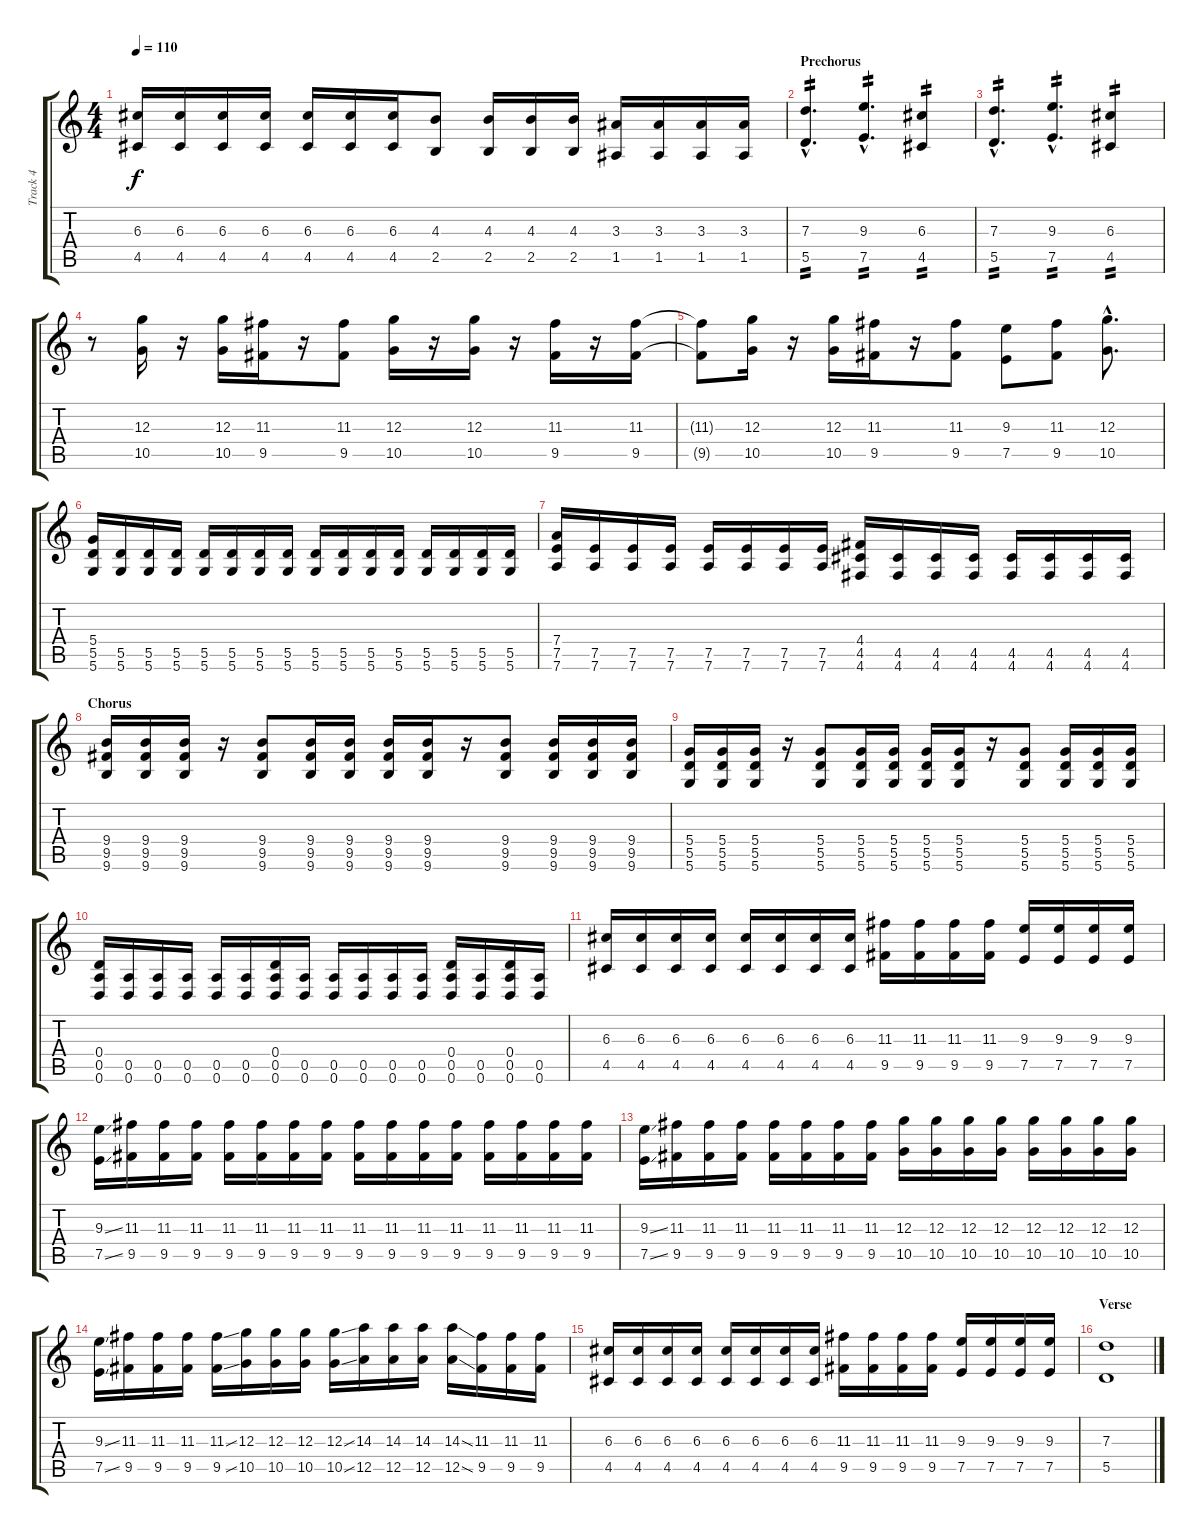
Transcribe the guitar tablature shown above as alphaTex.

\track ("Track 4" "Track 4") {instrument distortionguitar}
\staff {score tabs}
\tuning (E4 B3 G3 D3 A2 D2) {hide}
\ts (4 4)
\tempo 110
\clef g2
\ks c
(6.3 4.5).16{dy f} (6.3 4.5).16 (6.3 4.5).16 (6.3 4.5).16 (6.3 4.5).16 (6.3 4.5).16 (6.3 4.5).16 (4.3 2.5).8 (4.3 2.5).16 (4.3 2.5).16 (4.3 2.5).16 (3.3 1.5).16 (3.3 1.5).16 (3.3 1.5).16 (3.3 1.5).16 |
\section ("" "Prechorus")
(7.3{hac} 5.5{hac}).4{d tp 2} (9.3{hac} 7.5{hac}).4{d tp 2} (6.3 4.5).4{tp 2} |
(7.3{hac} 5.5{hac}).4{d tp 2} (9.3{hac} 7.5{hac}).4{d tp 2} (6.3 4.5).4{tp 2} |
r.8 (12.3 10.5).16 r.16 (12.3 10.5).16 (11.3 9.5).16 r.16 (11.3 9.5).8 (12.3 10.5).16 r.16 (12.3 10.5).16 r.16 (11.3 9.5).16 r.16 (11.3 9.5).16 |
(11.3{t} 9.5{t}).8 (12.3 10.5).16 r.16 (12.3 10.5).16 (11.3 9.5).16 r.16 (11.3 9.5).8 (9.3 7.5).8 (11.3 9.5).8 (12.3{hac} 10.5{hac}).8{d} |
(5.4 5.5 5.6).16 (5.5 5.6).16 (5.5 5.6).16 (5.5 5.6).16 (5.5 5.6).16 (5.5 5.6).16 (5.5 5.6).16 (5.5 5.6).16 (5.5 5.6).16 (5.5 5.6).16 (5.5 5.6).16 (5.5 5.6).16 (5.5 5.6).16 (5.5 5.6).16 (5.5 5.6).16 (5.5 5.6).16 |
(7.4 7.5 7.6).16 (7.5 7.6).16 (7.5 7.6).16 (7.5 7.6).16 (7.5 7.6).16 (7.5 7.6).16 (7.5 7.6).16 (7.5 7.6).16 (4.4 4.5 4.6).16 (4.5 4.6).16 (4.5 4.6).16 (4.5 4.6).16 (4.5 4.6).16 (4.5 4.6).16 (4.5 4.6).16 (4.5 4.6).16 |
\section ("" "Chorus")
(9.4 9.5 9.6).16 (9.4 9.5 9.6).16 (9.4 9.5 9.6).16 r.16 (9.4 9.5 9.6).8 (9.4 9.5 9.6).16 (9.4 9.5 9.6).16 (9.4 9.5 9.6).16 (9.4 9.5 9.6).16 r.16 (9.4 9.5 9.6).8 (9.4 9.5 9.6).16 (9.4 9.5 9.6).16 (9.4 9.5 9.6).16 |
(5.4 5.5 5.6).16 (5.4 5.5 5.6).16 (5.4 5.5 5.6).16 r.16 (5.4 5.5 5.6).8 (5.4 5.5 5.6).16 (5.4 5.5 5.6).16 (5.4 5.5 5.6).16 (5.4 5.5 5.6).16 r.16 (5.4 5.5 5.6).8 (5.4 5.5 5.6).16 (5.4 5.5 5.6).16 (5.4 5.5 5.6).16 |
(0.4 0.5 0.6).16 (0.5 0.6).16 (0.5 0.6).16 (0.5 0.6).16 (0.5 0.6).16 (0.5 0.6).16 (0.4 0.5 0.6).16 (0.5 0.6).16 (0.5 0.6).16 (0.5 0.6).16 (0.5 0.6).16 (0.5 0.6).16 (0.4 0.5 0.6).16 (0.5 0.6).16 (0.4 0.5 0.6).16 (0.5 0.6).16 |
(6.3 4.5).16 (6.3 4.5).16 (6.3 4.5).16 (6.3 4.5).16 (6.3 4.5).16 (6.3 4.5).16 (6.3 4.5).16 (6.3 4.5).16 (11.3 9.5).16 (11.3 9.5).16 (11.3 9.5).16 (11.3 9.5).16 (9.3 7.5).16 (9.3 7.5).16 (9.3 7.5).16 (9.3 7.5).16 |
(9.3{ss} 7.5{ss}).16 (11.3 9.5).16 (11.3 9.5).16 (11.3 9.5).16 (11.3 9.5).16 (11.3 9.5).16 (11.3 9.5).16 (11.3 9.5).16 (11.3 9.5).16 (11.3 9.5).16 (11.3 9.5).16 (11.3 9.5).16 (11.3 9.5).16 (11.3 9.5).16 (11.3 9.5).16 (11.3 9.5).16 |
(9.3{ss} 7.5{ss}).16 (11.3 9.5).16 (11.3 9.5).16 (11.3 9.5).16 (11.3 9.5).16 (11.3 9.5).16 (11.3 9.5).16 (11.3 9.5).16 (12.3 10.5).16 (12.3 10.5).16 (12.3 10.5).16 (12.3 10.5).16 (12.3 10.5).16 (12.3 10.5).16 (12.3 10.5).16 (12.3 10.5).16 |
(9.3{ss} 7.5{ss}).16 (11.3 9.5).16 (11.3 9.5).16 (11.3 9.5).16 (11.3{ss} 9.5{ss}).16 (12.3 10.5).16 (12.3 10.5).16 (12.3 10.5).16 (12.3{ss} 10.5{ss}).16 (14.3 12.5).16 (14.3 12.5).16 (14.3 12.5).16 (14.3{ss} 12.5{ss}).16 (11.3 9.5).16 (11.3 9.5).16 (11.3 9.5).16 |
(6.3 4.5).16 (6.3 4.5).16 (6.3 4.5).16 (6.3 4.5).16 (6.3 4.5).16 (6.3 4.5).16 (6.3 4.5).16 (6.3 4.5).16 (11.3 9.5).16 (11.3 9.5).16 (11.3 9.5).16 (11.3 9.5).16 (9.3 7.5).16 (9.3 7.5).16 (9.3 7.5).16 (9.3 7.5).16 |
\section ("" "Verse")
(7.3 5.5).1{volume 6}
